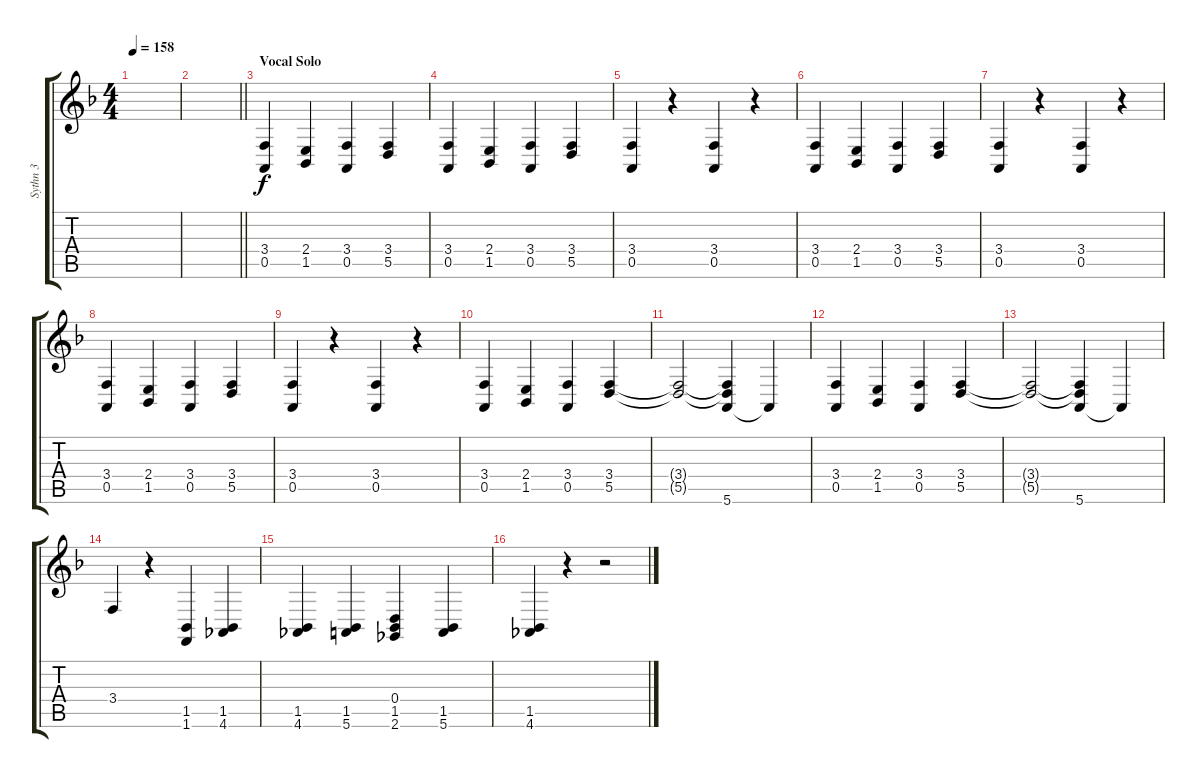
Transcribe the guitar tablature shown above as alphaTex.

\track ("Sythn 3" "Sythn 3") {instrument pad2warm}
\staff {score tabs}
\tuning (E4 B3 G3 D3 A2 E2) {hide}
\ts (4 4)
\tempo 158
\clef g2
\ks f
|
\barLineRight lightlight
|
\section ("" "Vocal Solo")
(3.4 0.5).4 (2.4 1.5).4 (3.4 0.5).4{instrument gunshot} (3.4 5.5).4{instrument pad2warm} |
(3.4 0.5).4{instrument gunshot} (2.4 1.5).4 (3.4 0.5).4{instrument pad2warm} (3.4 5.5).4 |
(3.4 0.5).4 r.4 (3.4 0.5).4 r.4 |
(3.4 0.5).4 (2.4 1.5).4 (3.4 0.5).4 (3.4 5.5).4 |
(3.4 0.5).4 r.4 (3.4 0.5).4{instrument gunshot} r.4 |
(3.4 0.5).4 (2.4 1.5).4{instrument pad2warm} (3.4 0.5).4 (3.4 5.5).4 |
(3.4 0.5).4{instrument gunshot} r.4 (3.4 0.5).4 r.4 |
(3.4 0.5).4{instrument pad2warm} (2.4 1.5).4 (3.4 0.5).4 (3.4 5.5).4 |
(3.4{t} 5.5{t}).2 (3.4{t} 5.5{t} 5.6).4{instrument gunshot} 5.6{t}.4 |
(3.4 0.5).4 (2.4 1.5).4{instrument pad2warm} (3.4 0.5).4 (3.4 5.5).4 |
(3.4{t} 5.5{t}).2 (3.4{t} 5.5{t} 5.6).4 5.6{t}.4 |
3.4.4 r.4 (1.5 1.6).4 (1.5 4.6).4 |
(1.5 4.6).4 (1.5 5.6).4 (0.4 1.5 2.6).4{instrument gunshot} (1.5 5.6).4 |
(1.5 4.6).4 r.4 r.2
